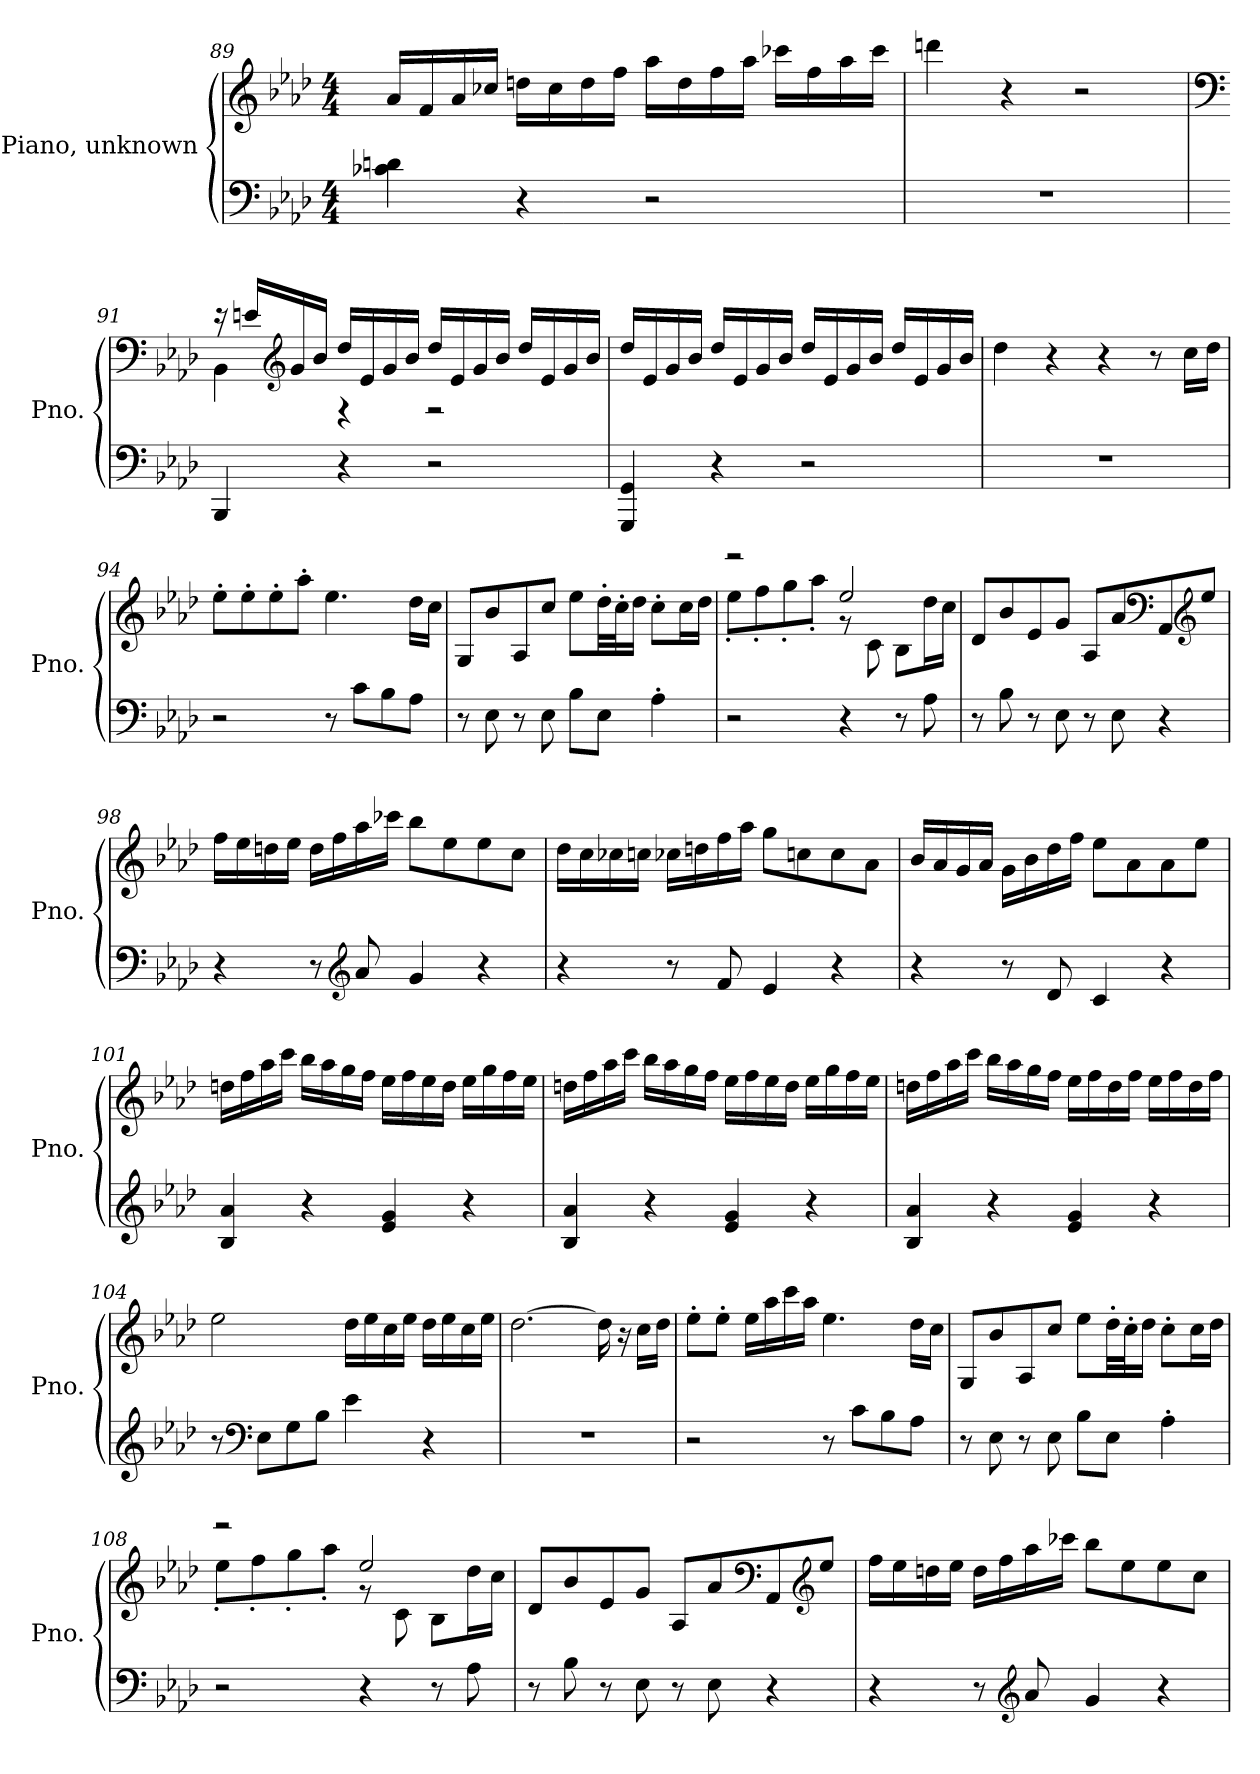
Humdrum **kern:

**kern	**kern
*part1	*part1
*staff2	*staff1
*I"Piano, unknown	*
*I'Pno.	*
!!LO:LB:g=z
*clefF4	*clefG2
*k[b-e-a-d-]	*k[b-e-a-d-]
*M4/4	*M4/4
=89	=89
4c-X\ 4dn\	16a-/LL
.	16f/
.	16a-/
.	16cc-X/JJ
4r	16ddn\LL
.	16cc-\
.	16dd\
.	16ff\JJ
2r	16aa-\LL
.	16dd\
.	16ff\
.	16aa-\JJ
.	16ccc-X\LL
.	16ff\
.	16aa-\
.	16ccc-\JJ
=90	=90
1r	4dddn\
.	4r
.	2r
=91	=91
*	*clefF4
*	*^
4BBB-/	16r	4BB-\
.	16en/LL	.
*	*clefG2	*
.	16g/	.
.	16b-/JJ	.
4r	16dd-/LL	4r
.	16e/	.
.	16g/	.
.	16b-/JJ	.
2r	16dd-/LL	2r
.	16e/	.
.	16g/	.
.	16b-/JJ	.
.	16dd-/LL	.
.	16e/	.
.	16g/	.
.	16b-/JJ	.
*	*v	*v
!!LO:PB:g=z
=92	=92
4GGG/ 4GG/	16dd-/LL
.	16e-/
.	16g/
.	16b-/JJ
4r	16dd-/LL
.	16e-/
.	16g/
.	16b-/JJ
2r	16dd-/LL
.	16e-/
.	16g/
.	16b-/JJ
.	16dd-/LL
.	16e-/
.	16g/
.	16b-/JJ
=93	=93
1r	4dd-\
.	4r
.	4r
.	8r
.	16cc\LL
.	16dd-\JJ
=94	=94
2r	8ee-'\L
.	8ee-'\
.	8ee-'\
.	8aa-'\J
8r	4.ee-\
8c\L	.
8B-\	.
8A-\J	16dd-\LL
.	16cc\JJ
=95	=95
8r	8G/L
8E-\	8b-/
8r	8A-/
8E-\	8cc/J
8B-\L	8ee-\L
8E-\J	32dd-'\LL
.	32cc'\J
.	16dd-\JJ
4A-'\	8cc'\L
.	16cc\L
.	16dd-\JJ
!!LO:LB:g=z
=96	=96
*	*^
2r	2r	8ee-'\L
.	.	8ff'\
.	.	8gg'\
.	.	8aa-'\J
4r	2ee-/	8r
.	.	8c\
8r	.	8B-\L
8A-\	.	16dd-\L
.	.	16cc\JJ
*	*v	*v
=97	=97
8r	8d-/L
8B-\	8b-/
8r	8e-/
8E-\	8g/J
8r	8A-/L
8E-\	8a-/
*	*clefF4
4r	8AA-/
*	*clefG2
.	8ee-/J
=98	=98
4r	16ff\LL
.	16ee-\
.	16ddn\
.	16ee-\JJ
8r	16dd\LL
.	16ff\
*clefG2	*
8a-/	16aa-\
.	16ccc-X\JJ
4g/	8bb-\L
.	8ee-\
4r	8ee-\
.	8cc\J
!!LO:LB:g=z
=99	=99
4r	16dd-\LL
.	16cc\
.	16cc-X\
.	16ccn\JJ
8r	16cc-X\LL
.	16ddn\
8f/	16ff\
.	16aa-\JJ
4e-/	8gg\L
.	8ccn\
4r	8cc\
.	8a-\J
=100	=100
4r	16b-/LL
.	16a-/
.	16g/
.	16a-/JJ
8r	16g\LL
.	16b-\
8d-/	16dd-\
.	16ff\JJ
4c/	8ee-\L
.	8a-\
4r	8a-\
.	8ee-\J
=101	=101
4B-/ 4a-/	16ddn\LL
.	16ff\
.	16aa-\
.	16ccc\JJ
4r	16bb-\LL
.	16aa-\
.	16gg\
.	16ff\JJ
4e-/ 4g/	16ee-\LL
.	16ff\
.	16ee-\
.	16dd\JJ
4r	16ee-\LL
.	16gg\
.	16ff\
.	16ee-\JJ
!!LO:LB:g=z
=102	=102
4B-/ 4a-/	16ddn\LL
.	16ff\
.	16aa-\
.	16ccc\JJ
4r	16bb-\LL
.	16aa-\
.	16gg\
.	16ff\JJ
4e-/ 4g/	16ee-\LL
.	16ff\
.	16ee-\
.	16dd\JJ
4r	16ee-\LL
.	16gg\
.	16ff\
.	16ee-\JJ
=103	=103
4B-/ 4a-/	16ddn\LL
.	16ff\
.	16aa-\
.	16ccc\JJ
4r	16bb-\LL
.	16aa-\
.	16gg\
.	16ff\JJ
4e-/ 4g/	16ee-\LL
.	16ff\
.	16dd\
.	16ff\JJ
4r	16ee-\LL
.	16ff\
.	16dd\
.	16ff\JJ
!!LO:LB:g=z
=104	=104
8r	2ee-\
*clefF4	*
8E-\L	.
8G\	.
8B-\J	.
4e-\	16dd-\LL
.	16ee-\
.	16cc\
.	16ee-\JJ
4r	16dd-\LL
.	16ee-\
.	16cc\
.	16ee-\JJ
=105	=105
1r	[2.dd-\
.	16dd-\]
.	16r
.	16cc\LL
.	16dd-\JJ
=106	=106
2r	8ee-'\L
.	8ee-'\J
.	16ee-\LL
.	16aa-\
.	16ccc\
.	16aa-\JJ
8r	4.ee-\
8c\L	.
8B-\	.
8A-\J	16dd-\LL
.	16cc\JJ
=107	=107
8r	8G/L
8E-\	8b-/
8r	8A-/
8E-\	8cc/J
8B-\L	8ee-\L
8E-\J	32dd-'\LL
.	32cc'\J
.	16dd-\JJ
4A-'\	8cc'\L
.	16cc\L
.	16dd-\JJ
!!LO:LB:g=z
=108	=108
*	*^
2r	2r	8ee-'\L
.	.	8ff'\
.	.	8gg'\
.	.	8aa-'\J
4r	2ee-/	8r
.	.	8c\
8r	.	8B-\L
8A-\	.	16dd-\L
.	.	16cc\JJ
*	*v	*v
=109	=109
8r	8d-/L
8B-\	8b-/
8r	8e-/
8E-\	8g/J
8r	8A-/L
8E-\	8a-/
*	*clefF4
4r	8AA-/
*	*clefG2
.	8ee-/J
=110	=110
4r	16ff\LL
.	16ee-\
.	16ddn\
.	16ee-\JJ
8r	16dd\LL
.	16ff\
*clefG2	*
8a-/	16aa-\
.	16ccc-X\JJ
4g/	8bb-\L
.	8ee-\
4r	8ee-\
.	8cc\J
=	=
*-	*-
